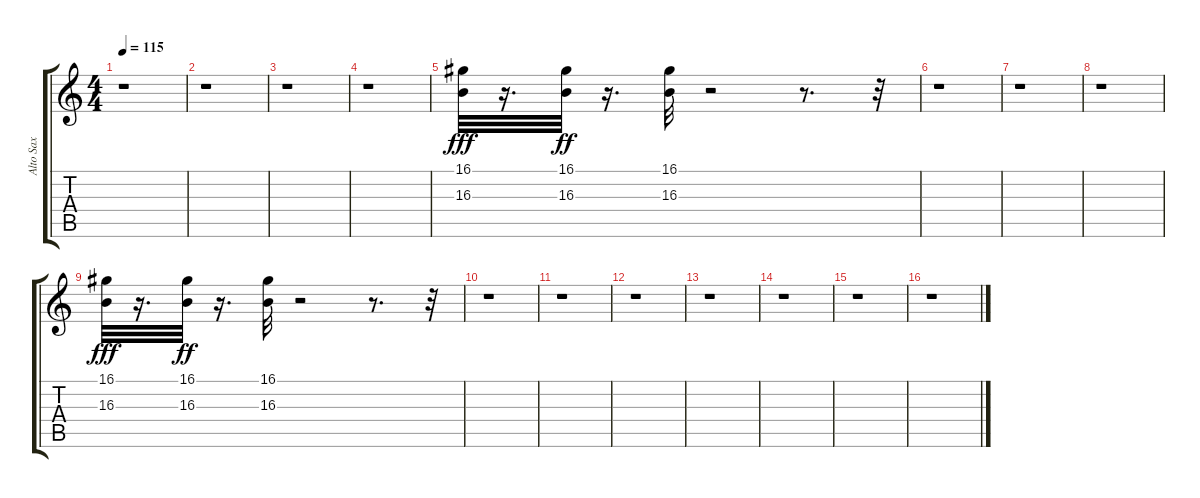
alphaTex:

\track ("Alto Sax" "Alto Sax") {instrument altosax}
\staff {score tabs}
\tuning (E4 B3 G3 D3 A2 E2) {hide}
\ts (4 4)
\tempo 115
\clef g2
\ks c
r.1{dy ff} |
r.1 |
r.1 |
r.1 |
(16.1 16.3).32{dy fff} r.16{d} (16.1 16.3).32{dy ff} r.16{d} (16.1 16.3).32 r.2 r.8{d} r.32 |
r.1 |
r.1 |
r.1 |
(16.1 16.3).32{dy fff} r.16{d} (16.1 16.3).32{dy ff} r.16{d} (16.1 16.3).32 r.2 r.8{d} r.32 |
r.1 |
r.1 |
r.1 |
r.1 |
r.1 |
r.1 |
r.1
